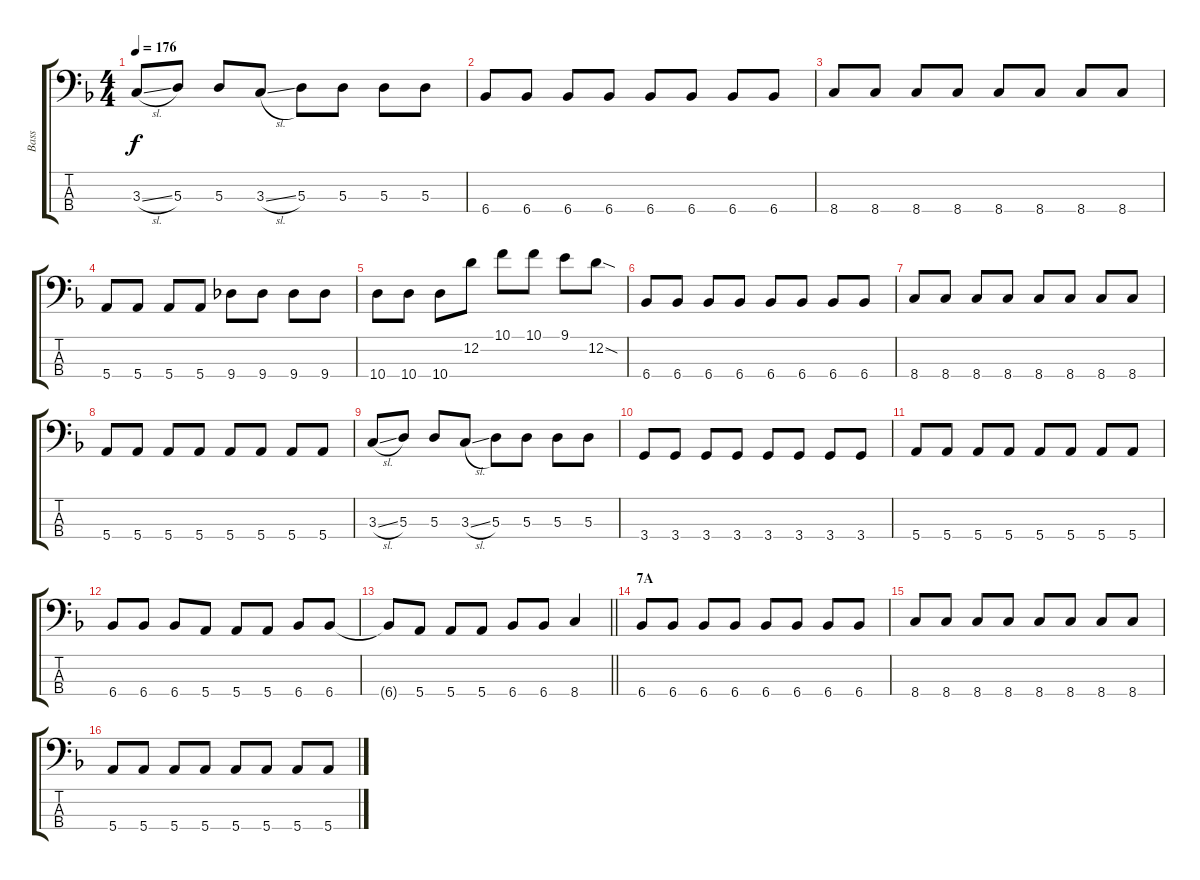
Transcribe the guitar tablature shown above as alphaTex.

\track ("Bass" "Bass") {instrument electricbasspick}
\staff {score tabs}
\tuning (G2 D2 A1 E1) {hide}
\ts (4 4)
\tempo 176
\clef f4
\ks f
3.3{sl}.8{dy f} 5.3.8 5.3.8 3.3{sl}.8 5.3.8 5.3.8 5.3.8 5.3.8 |
6.4.8 6.4.8 6.4.8 6.4.8 6.4.8 6.4.8 6.4.8 6.4.8 |
8.4.8 8.4.8 8.4.8 8.4.8 8.4.8 8.4.8 8.4.8 8.4.8 |
5.4.8 5.4.8 5.4.8 5.4.8 9.4.8 9.4.8 9.4.8 9.4.8 |
10.4.8 10.4.8 10.4.8 12.2.8 10.1.8 10.1.8 9.1.8 12.2{sod}.8 |
6.4.8 6.4.8 6.4.8 6.4.8 6.4.8 6.4.8 6.4.8 6.4.8 |
8.4.8 8.4.8 8.4.8 8.4.8 8.4.8 8.4.8 8.4.8 8.4.8 |
5.4.8 5.4.8 5.4.8 5.4.8 5.4.8 5.4.8 5.4.8 5.4.8 |
3.3{sl}.8 5.3.8 5.3.8 3.3{sl}.8 5.3.8 5.3.8 5.3.8 5.3.8 |
3.4.8 3.4.8 3.4.8 3.4.8 3.4.8 3.4.8 3.4.8 3.4.8 |
5.4.8 5.4.8 5.4.8 5.4.8 5.4.8 5.4.8 5.4.8 5.4.8 |
6.4.8 6.4.8 6.4.8 5.4.8 5.4.8 5.4.8 6.4.8 6.4.8 |
\barLineRight lightlight
6.4{t}.8 5.4.8 5.4.8 5.4.8 6.4.8 6.4.8 8.4.4 |
\section ("" "7A")
6.4.8 6.4.8 6.4.8 6.4.8 6.4.8 6.4.8 6.4.8 6.4.8 |
8.4.8 8.4.8 8.4.8 8.4.8 8.4.8 8.4.8 8.4.8 8.4.8 |
5.4.8 5.4.8 5.4.8 5.4.8 5.4.8 5.4.8 5.4.8 5.4.8
